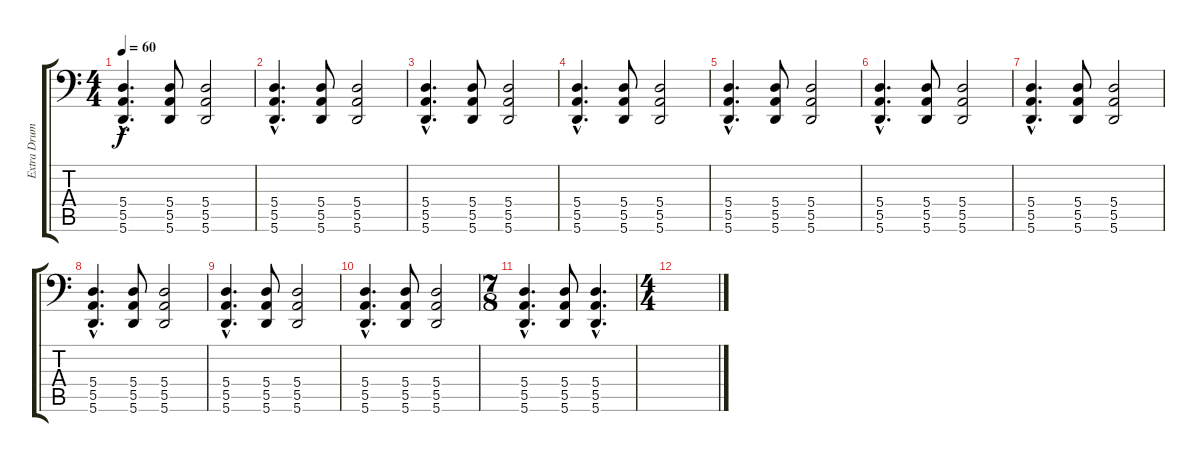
\track ("Extra Drums II" "Extra Drum") {instrument melodictom}
\staff {score tabs}
\tuning (B3 Gb3 D3 A2 E2 A1) {hide}
\ts (4 4)
\tempo 60
\clef f4
\ks c
(5.4{hac} 5.5{hac} 5.6{hac}).4{d dy f} (5.4 5.5 5.6).8 (5.4 5.5 5.6).2 |
(5.4{hac} 5.5{hac} 5.6{hac}).4{d} (5.4 5.5 5.6).8 (5.4 5.5 5.6).2 |
(5.4{hac} 5.5{hac} 5.6{hac}).4{d} (5.4 5.5 5.6).8 (5.4 5.5 5.6).2 |
(5.4{hac} 5.5{hac} 5.6{hac}).4{d} (5.4 5.5 5.6).8 (5.4 5.5 5.6).2 |
(5.4{hac} 5.5{hac} 5.6{hac}).4{d} (5.4 5.5 5.6).8 (5.4 5.5 5.6).2 |
(5.4{hac} 5.5{hac} 5.6{hac}).4{d} (5.4 5.5 5.6).8 (5.4 5.5 5.6).2 |
(5.4{hac} 5.5{hac} 5.6{hac}).4{d} (5.4 5.5 5.6).8 (5.4 5.5 5.6).2 |
(5.4{hac} 5.5{hac} 5.6{hac}).4{d} (5.4 5.5 5.6).8 (5.4 5.5 5.6).2 |
(5.4{hac} 5.5{hac} 5.6{hac}).4{d} (5.4 5.5 5.6).8 (5.4 5.5 5.6).2 |
(5.4{hac} 5.5{hac} 5.6{hac}).4{d} (5.4 5.5 5.6).8 (5.4 5.5 5.6).2 |
\ts (7 8)
(5.4{hac} 5.5{hac} 5.6{hac}).4{d} (5.4 5.5 5.6).8 (5.4{hac} 5.5{hac} 5.6{hac}).4{d} |
\ts (4 4)
